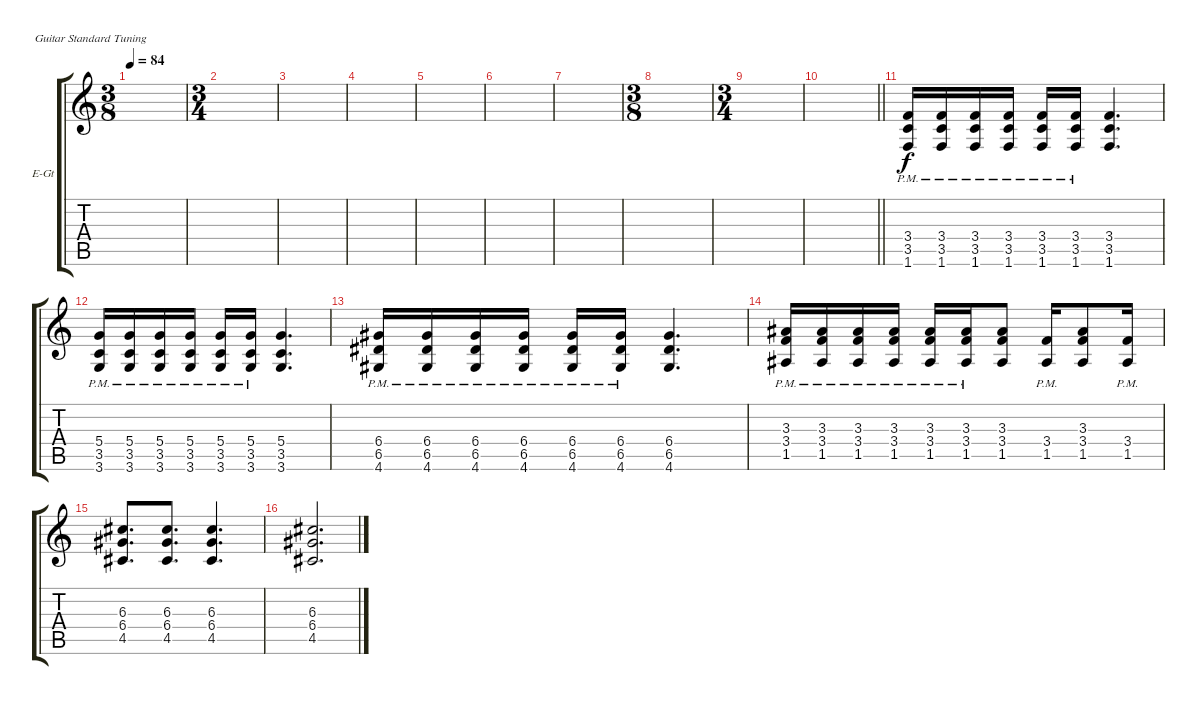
\defaultSystemsLayout 4
\bracketExtendMode groupsimilarinstruments
\firstSystemTrackNameOrientation horizontal
\otherSystemsTrackNameOrientation horizontal
\track ("Electric Guitar" "E-Gt") {instrument distortionguitar}
\staff {score tabs}
\tuning (E4 B3 G3 D3 A2 E2)
\ts (3 8)
\tempo 84
\clef g2
\scale
0.395904
\ks c
|
\ts (3 4)
\scale
0.395904 |
\scale
0.333333 |
\scale
0.333333 |
\scale
0.333333 |
\scale
0.256303 |
\scale
0.256303 |
\ts (3 8)
\scale
0.487395 |
\ts (3 4)
\scale
0.487395 |
\scale
0.256303
\barLineRight lightlight
|
\scale
0.256303 (1.6{pm} 3.5{pm} 3.4{pm}).16 (1.6{pm} 3.5{pm} 3.4{pm}).16 (1.6{pm} 3.5{pm} 3.4{pm}).16 (1.6{pm} 3.5{pm} 3.4{pm}).16 (1.6{pm} 3.5{pm} 3.4{pm}).16 (1.6{pm} 3.5{pm} 3.4{pm}).16 (1.6 3.5 3.4).4{d} |
(3.6{pm} 3.5{pm} 5.4{pm}).16 (3.6{pm} 3.5{pm} 5.4{pm}).16 (3.6{pm} 3.5{pm} 5.4{pm}).16 (3.6{pm} 3.5{pm} 5.4{pm}).16 (3.6{pm} 3.5{pm} 5.4{pm}).16 (3.6{pm} 3.5{pm} 5.4{pm}).16 (3.6 3.5 5.4).4{d} |
(4.6{pm} 6.5{pm} 6.4{pm}).16 (4.6{pm} 6.5{pm} 6.4{pm}).16 (4.6{pm} 6.5{pm} 6.4{pm}).16 (4.6{pm} 6.5{pm} 6.4{pm}).16 (4.6{pm} 6.4{pm} 6.5{pm}).16 (4.6{pm} 6.5{pm} 6.4{pm}).16 (4.6 6.5 6.4).4{d} |
(1.5{pm} 3.4{pm} 3.3{pm}).16 (1.5{pm} 3.4{pm} 3.3{pm}).16 (1.5{pm} 3.4{pm} 3.3{pm}).16 (1.5{pm} 3.4{pm} 3.3{pm}).16 (1.5{pm} 3.4{pm} 3.3{pm}).16 (1.5{pm} 3.4{pm} 3.3{pm}).16 (1.5 3.4 3.3).8 (1.5{pm} 3.4{pm}).16 (1.5 3.4 3.3).8 (1.5{pm} 3.4{pm}).16 |
(6.4 4.5 6.3).8{d} (4.5 6.4 6.3).8{d} (4.5 6.3 6.4).4{d} |
(4.5 6.4 6.3).2{d}
